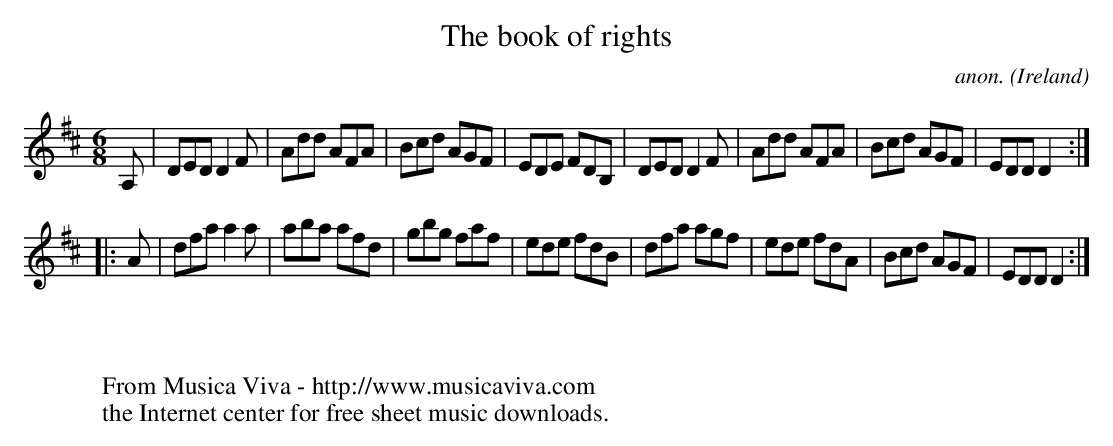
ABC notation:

X:1
T:The book of rights
C:anon.
O:Ireland
M:6/8
L:1/8
K:D
A,|DED D2F|Add AFA|Bcd AGF|EDE FDB,|DED D2F|Add AFA|Bcd AGF|EDD D2:|
|:A|dfa a2a|aba afd|gbg faf|ede fdB|dfa agf|ede fdA|Bcd AGF|EDD D2:|
W:
W:
W:  From Musica Viva - http://www.musicaviva.com
W:  the Internet center for free sheet music downloads.
